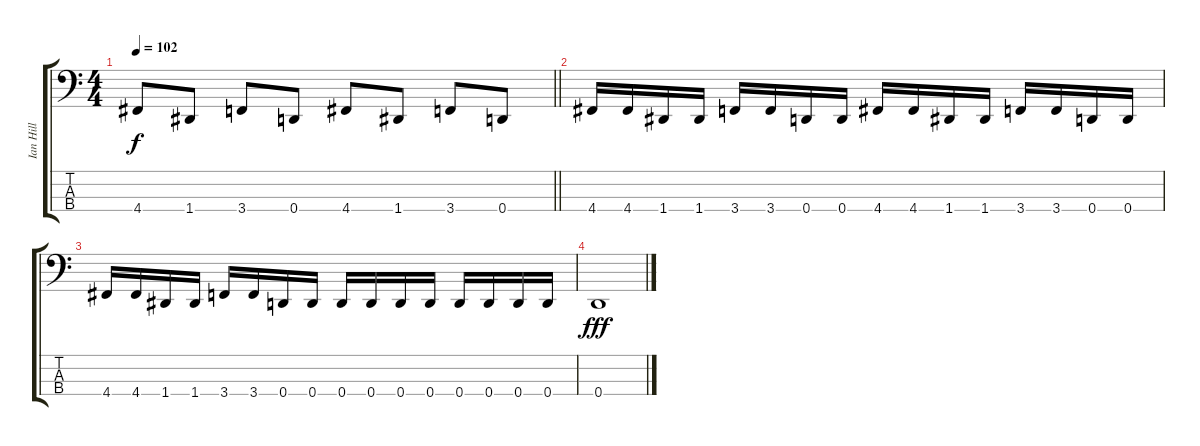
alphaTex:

\track ("Ian Hill" "Ian Hill") {instrument electricbasspick}
\staff {score tabs}
\tuning (F2 C2 G1 D1) {hide}
\ts (4 4)
\tempo 102
\clef f4
\barLineRight lightlight
\ks c
4.4.8{dy f} 1.4.8 3.4.8 0.4.8 4.4.8 1.4.8 3.4.8 0.4.8 |
4.4.16 4.4.16 1.4.16 1.4.16 3.4.16 3.4.16 0.4.16 0.4.16 4.4.16 4.4.16 1.4.16 1.4.16 3.4.16 3.4.16 0.4.16 0.4.16 |
4.4.16 4.4.16 1.4.16 1.4.16 3.4.16 3.4.16 0.4.16 0.4.16 0.4.16 0.4.16 0.4.16 0.4.16 0.4.16 0.4.16 0.4.16 0.4.16 |
0.4.1{dy fff}
